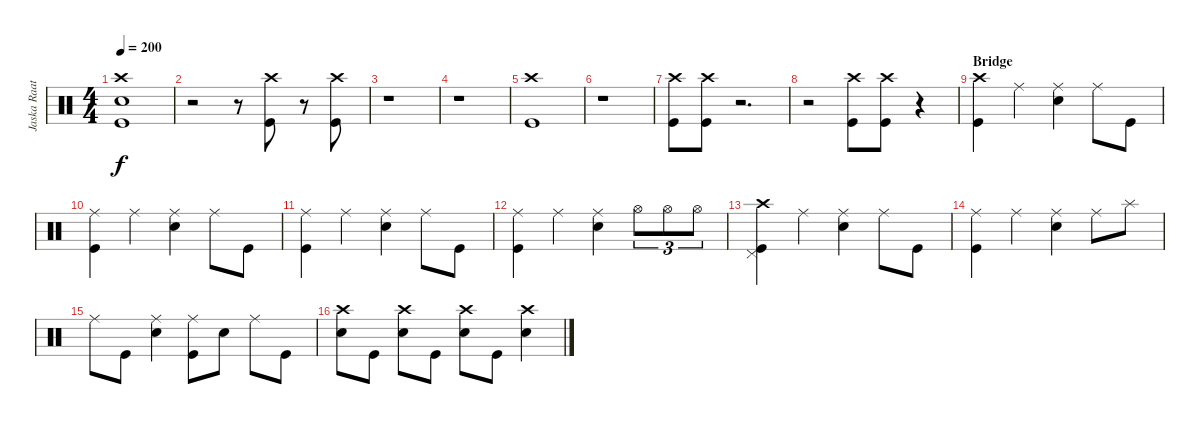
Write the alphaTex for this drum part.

\track ("Jaska Raatikainen" "Jaska Raat") {instrument percussion}
\staff {score}
\articulation defaults
\ts (4 4)
\tempo 200
\clef neutral
\ks c
("Crash high (hit)" "Snare (hit) 2" "Kick (hit)").1{dy f} |
r.2 r.8 ("Crash high (hit)" "Kick (hit)").8 r.8 ("Crash high (hit)" "Kick (hit)").8 |
r.1 |
r.1 |
("Crash high (hit)" "Kick (hit)").1 |
r.1 |
("Crash high (hit)" "Kick (hit)").8 ("Crash high (hit)" "Kick (hit)").8 r.2{d} |
r.2 ("Crash high (hit)" "Kick (hit)").8 ("Crash high (hit)" "Kick (hit)").8 r.4 |
\section ("" "Bridge")
("Crash high (hit)" "Kick (hit)").4 "Ride (middle)".4 ("Ride (middle)" "Snare (hit) 2").4 "Ride (middle)".8 "Kick (hit)".8 |
("Ride (middle)" "Kick (hit)").4 "Ride (middle)".4 ("Ride (middle)" "Snare (hit) 2").4 "Ride (middle)".8 "Kick (hit)".8 |
("Ride (middle)" "Kick (hit)").4 "Ride (middle)".4 ("Ride (middle)" "Snare (hit) 2").4 "Ride (middle)".8 "Kick (hit)".8 |
("Ride (middle)" "Kick (hit)").4 "Ride (middle)".4 ("Ride (middle)" "Snare (hit) 2").4 "Hi-Hat (open)".8{tu (3 2)} "Hi-Hat (open)".8{tu (3 2)} "Hi-Hat (open)".8{tu (3 2)} |
("Crash high (hit)" "Pedal Hi-Hat (hit)" "Kick (hit)").4 "Ride (middle)".4 ("Ride (middle)" "Snare (hit) 2").4 "Ride (middle)".8 "Kick (hit)".8 |
("Ride (middle)" "Kick (hit)").4 "Ride (middle)".4 ("Ride (middle)" "Snare (hit) 2").4 "Ride (middle)".8 "Splash (hit)".8 |
"Ride (middle)".8 "Kick (hit)".8 ("Ride (middle)" "Snare (hit) 2").4 ("Ride (middle)" "Kick (hit)").8 "Snare (hit) 2".8 "Ride (middle)".8 "Kick (hit)".8 |
("Crash high (hit)" "Snare (hit) 2").8 "Kick (hit)".8 ("Crash high (hit)" "Snare (hit) 2").8 "Kick (hit)".8 ("Crash high (hit)" "Snare (hit) 2").8 "Kick (hit)".8 ("Crash high (hit)" "Snare (hit) 2").4
